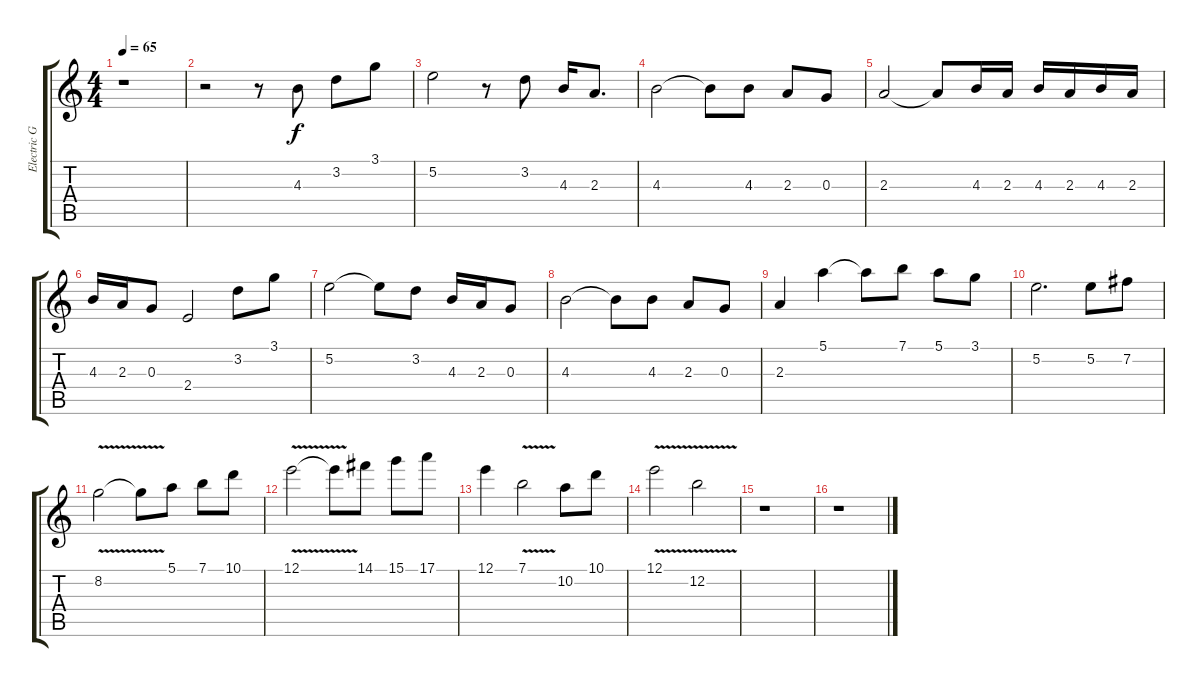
\track ("Electric Guitar 1" "Electric G") {instrument electricguitarclean}
\staff {score tabs}
\tuning (E4 B3 G3 D3 A2 E2) {hide}
\ts (4 4)
\tempo 65
\clef g2
\ks c
r.1{dy f} |
r.2 r.8 4.3.8 3.2.8 3.1.8 |
5.2.2 r.8 3.2.8 4.3.16 2.3.8{d} |
4.3.2 4.3{t}.8 4.3.8 2.3.8 0.3.8 |
2.3.2 2.3{t}.8 4.3.16 2.3.16 4.3.16 2.3.16 4.3.16 2.3.16 |
4.3.16 2.3.16 0.3.8 2.4.2 3.2.8 3.1.8 |
5.2.2 5.2{t}.8 3.2.8 4.3.16 2.3.16 0.3.8 |
4.3.2 4.3{t}.8 4.3.8 2.3.8 0.3.8 |
2.3.4 5.1.4 5.1{t}.8 7.1.8 5.1.8 3.1.8 |
5.2.2{d} 5.2.8 7.2.8 |
8.2{v}.2 8.2{t}.8 5.1.8 7.1.8 10.1.8 |
12.1{v}.2 12.1{t}.8 14.1.8 15.1.8 17.1.8 |
12.1.4 7.1{v}.2 10.2.8 10.1.8 |
12.1{v}.2 12.2{v}.2 |
r.1 |
r.1
